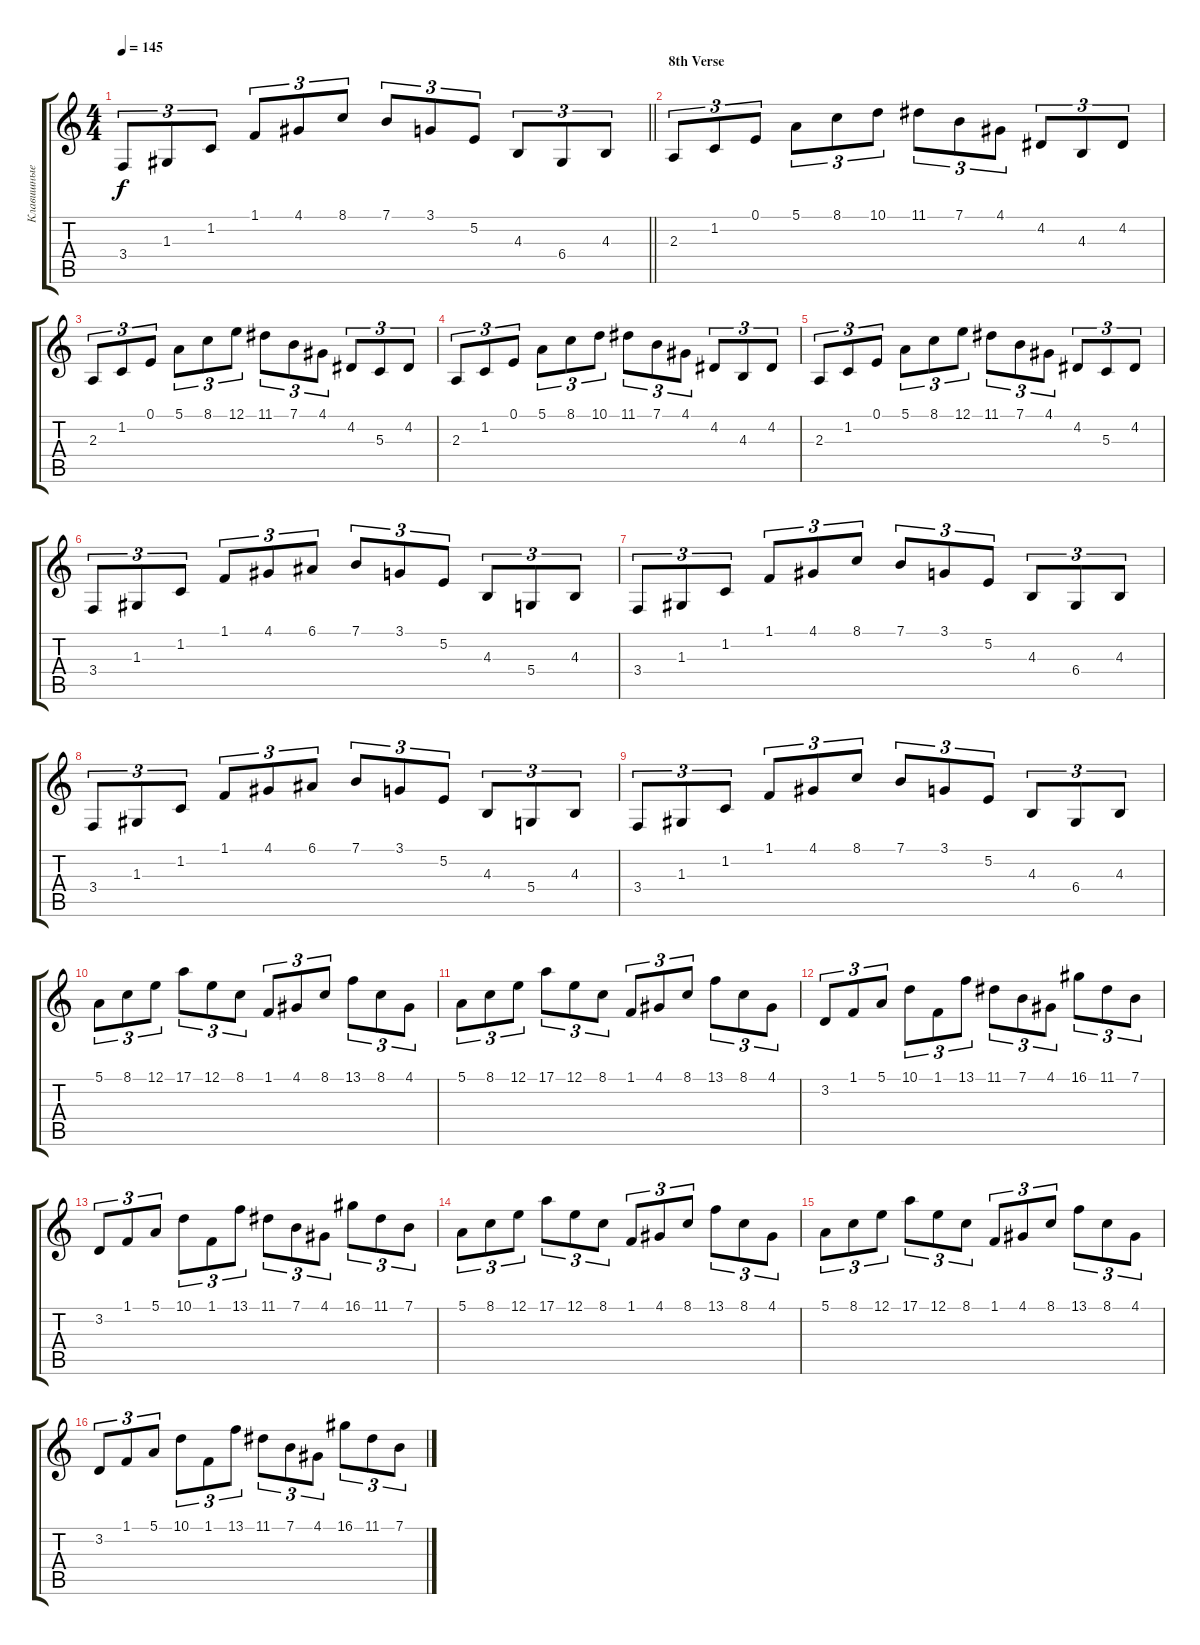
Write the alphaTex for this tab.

\track ("Клавишные" "Клавишные") {instrument musicbox}
\staff {score tabs}
\tuning (E4 B3 G3 D3 A2 E2) {hide}
\ts (4 4)
\tempo 145
\clef g2
\barLineRight lightlight
\ks c
3.4.8{tu (3 2) dy f} 1.3.8{tu (3 2)} 1.2.8{tu (3 2)} 1.1.8{tu (3 2)} 4.1.8{tu (3 2)} 8.1.8{tu (3 2)} 7.1.8{tu (3 2)} 3.1.8{tu (3 2)} 5.2.8{tu (3 2)} 4.3.8{tu (3 2)} 6.4.8{tu (3 2)} 4.3.8{tu (3 2)} |
\section ("" "8th Verse")
2.3.8{tu (3 2)} 1.2.8{tu (3 2)} 0.1.8{tu (3 2)} 5.1.8{tu (3 2)} 8.1.8{tu (3 2)} 10.1.8{tu (3 2)} 11.1.8{tu (3 2)} 7.1.8{tu (3 2)} 4.1.8{tu (3 2)} 4.2.8{tu (3 2)} 4.3.8{tu (3 2)} 4.2.8{tu (3 2)} |
2.3.8{tu (3 2)} 1.2.8{tu (3 2)} 0.1.8{tu (3 2)} 5.1.8{tu (3 2)} 8.1.8{tu (3 2)} 12.1.8{tu (3 2)} 11.1.8{tu (3 2)} 7.1.8{tu (3 2)} 4.1.8{tu (3 2)} 4.2.8{tu (3 2)} 5.3.8{tu (3 2)} 4.2.8{tu (3 2)} |
2.3.8{tu (3 2)} 1.2.8{tu (3 2)} 0.1.8{tu (3 2)} 5.1.8{tu (3 2)} 8.1.8{tu (3 2)} 10.1.8{tu (3 2)} 11.1.8{tu (3 2)} 7.1.8{tu (3 2)} 4.1.8{tu (3 2)} 4.2.8{tu (3 2)} 4.3.8{tu (3 2)} 4.2.8{tu (3 2)} |
2.3.8{tu (3 2)} 1.2.8{tu (3 2)} 0.1.8{tu (3 2)} 5.1.8{tu (3 2)} 8.1.8{tu (3 2)} 12.1.8{tu (3 2)} 11.1.8{tu (3 2)} 7.1.8{tu (3 2)} 4.1.8{tu (3 2)} 4.2.8{tu (3 2)} 5.3.8{tu (3 2)} 4.2.8{tu (3 2)} |
3.4.8{tu (3 2)} 1.3.8{tu (3 2)} 1.2.8{tu (3 2)} 1.1.8{tu (3 2)} 4.1.8{tu (3 2)} 6.1.8{tu (3 2)} 7.1.8{tu (3 2)} 3.1.8{tu (3 2)} 5.2.8{tu (3 2)} 4.3.8{tu (3 2)} 5.4.8{tu (3 2)} 4.3.8{tu (3 2)} |
3.4.8{tu (3 2)} 1.3.8{tu (3 2)} 1.2.8{tu (3 2)} 1.1.8{tu (3 2)} 4.1.8{tu (3 2)} 8.1.8{tu (3 2)} 7.1.8{tu (3 2)} 3.1.8{tu (3 2)} 5.2.8{tu (3 2)} 4.3.8{tu (3 2)} 6.4.8{tu (3 2)} 4.3.8{tu (3 2)} |
3.4.8{tu (3 2)} 1.3.8{tu (3 2)} 1.2.8{tu (3 2)} 1.1.8{tu (3 2)} 4.1.8{tu (3 2)} 6.1.8{tu (3 2)} 7.1.8{tu (3 2)} 3.1.8{tu (3 2)} 5.2.8{tu (3 2)} 4.3.8{tu (3 2)} 5.4.8{tu (3 2)} 4.3.8{tu (3 2)} |
3.4.8{tu (3 2)} 1.3.8{tu (3 2)} 1.2.8{tu (3 2)} 1.1.8{tu (3 2)} 4.1.8{tu (3 2)} 8.1.8{tu (3 2)} 7.1.8{tu (3 2)} 3.1.8{tu (3 2)} 5.2.8{tu (3 2)} 4.3.8{tu (3 2)} 6.4.8{tu (3 2)} 4.3.8{tu (3 2)} |
5.1.8{tu (3 2)} 8.1.8{tu (3 2)} 12.1.8{tu (3 2)} 17.1.8{tu (3 2)} 12.1.8{tu (3 2)} 8.1.8{tu (3 2)} 1.1.8{tu (3 2)} 4.1.8{tu (3 2)} 8.1.8{tu (3 2)} 13.1.8{tu (3 2)} 8.1.8{tu (3 2)} 4.1.8{tu (3 2)} |
5.1.8{tu (3 2)} 8.1.8{tu (3 2)} 12.1.8{tu (3 2)} 17.1.8{tu (3 2)} 12.1.8{tu (3 2)} 8.1.8{tu (3 2)} 1.1.8{tu (3 2)} 4.1.8{tu (3 2)} 8.1.8{tu (3 2)} 13.1.8{tu (3 2)} 8.1.8{tu (3 2)} 4.1.8{tu (3 2)} |
3.2.8{tu (3 2)} 1.1.8{tu (3 2)} 5.1.8{tu (3 2)} 10.1.8{tu (3 2)} 1.1.8{tu (3 2)} 13.1.8{tu (3 2)} 11.1.8{tu (3 2)} 7.1.8{tu (3 2)} 4.1.8{tu (3 2)} 16.1.8{tu (3 2)} 11.1.8{tu (3 2)} 7.1.8{tu (3 2)} |
3.2.8{tu (3 2)} 1.1.8{tu (3 2)} 5.1.8{tu (3 2)} 10.1.8{tu (3 2)} 1.1.8{tu (3 2)} 13.1.8{tu (3 2)} 11.1.8{tu (3 2)} 7.1.8{tu (3 2)} 4.1.8{tu (3 2)} 16.1.8{tu (3 2)} 11.1.8{tu (3 2)} 7.1.8{tu (3 2)} |
5.1.8{tu (3 2)} 8.1.8{tu (3 2)} 12.1.8{tu (3 2)} 17.1.8{tu (3 2)} 12.1.8{tu (3 2)} 8.1.8{tu (3 2)} 1.1.8{tu (3 2)} 4.1.8{tu (3 2)} 8.1.8{tu (3 2)} 13.1.8{tu (3 2)} 8.1.8{tu (3 2)} 4.1.8{tu (3 2)} |
5.1.8{tu (3 2)} 8.1.8{tu (3 2)} 12.1.8{tu (3 2)} 17.1.8{tu (3 2)} 12.1.8{tu (3 2)} 8.1.8{tu (3 2)} 1.1.8{tu (3 2)} 4.1.8{tu (3 2)} 8.1.8{tu (3 2)} 13.1.8{tu (3 2)} 8.1.8{tu (3 2)} 4.1.8{tu (3 2)} |
3.2.8{tu (3 2)} 1.1.8{tu (3 2)} 5.1.8{tu (3 2)} 10.1.8{tu (3 2)} 1.1.8{tu (3 2)} 13.1.8{tu (3 2)} 11.1.8{tu (3 2)} 7.1.8{tu (3 2)} 4.1.8{tu (3 2)} 16.1.8{tu (3 2)} 11.1.8{tu (3 2)} 7.1.8{tu (3 2)}
